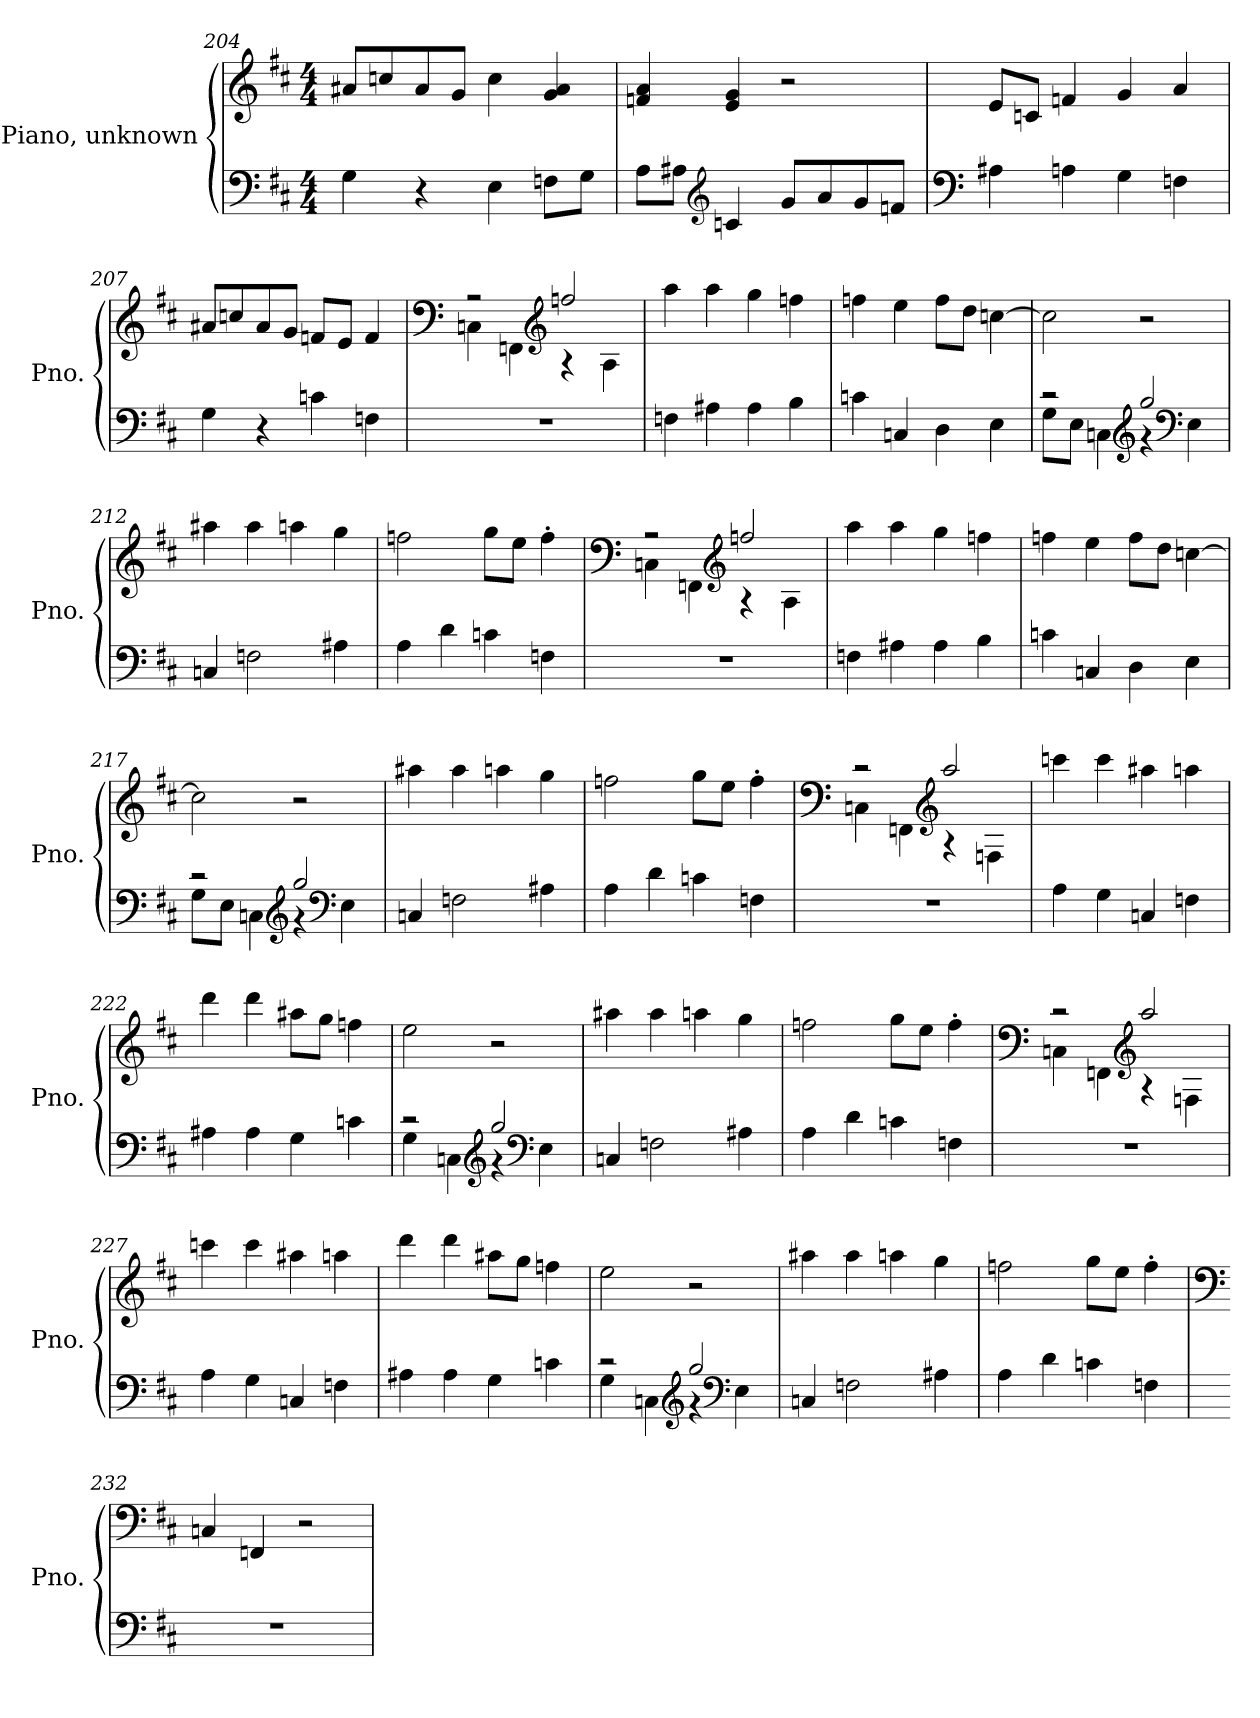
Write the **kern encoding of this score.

**kern	**kern
*part1	*part1
*staff2	*staff1
*I"Piano, unknown	*
*I'Pno.	*
*clefF4	*clefG2
*k[f#c#]	*k[f#c#]
*M4/4	*M4/4
=204	=204
4G\	8a#X/L
.	8ccn/
4r	8a#/
.	8g/J
4E\	4cc\
8Fn\L	4g/ 4a#/
8G\J	.
!!LO:PB:g=z
=205	=205
8A\L	4fn/ 4a/
8A#X\J	.
*clefG2	*
4cn/	4e/ 4g/
8g/L	2r
8a/	.
8g/	.
8fn/J	.
=206	=206
*clefF4	*
4A#X\	8e/L
.	8cn/J
4An\	4fn/
4G\	4g/
4Fn\	4a/
=207	=207
4G\	8a#X/L
.	8ccn/
4r	8a#/
.	8g/J
4cn\	8fn/L
.	8e/J
4Fn\	4f/
=208	=208
*	*clefF4
*	*^
1r	2r	4Cn\
.	.	4FFn\
*	*clefG2	*
.	2ffn/	4r
.	.	4A\
*	*v	*v
!!LO:LB:g=z
=209	=209
4Fn\	4aa\
4A#X\	4aa\
4A#\	4gg\
4B\	4ffn\
=210	=210
4cn\	4ffn\
4Cn/	4ee\
4D\	8ff\L
.	8dd\J
4E\	[4ccn\
=211	=211
*^	*
2r	8G\L	2cc\]
.	8E\J	.
.	4Cn\	.
*clefG2	*	*
2gg/	4r	2r
*clefF4	*	*
.	4E\	.
*v	*v	*
=212	=212
4Cn/	4aa#X\
2Fn\	4aa#\
.	4aan\
4A#X\	4gg\
=213	=213
4A\	2ffn\
4d\	.
4cn\	8gg\L
.	8ee\J
4Fn\	4ff'\
!!LO:LB:g=z
=214	=214
*	*clefF4
*	*^
1r	2r	4Cn\
.	.	4FFn\
*	*clefG2	*
.	2ffn/	4r
.	.	4A\
*	*v	*v
=215	=215
4Fn\	4aa\
4A#X\	4aa\
4A#\	4gg\
4B\	4ffn\
=216	=216
4cn\	4ffn\
4Cn/	4ee\
4D\	8ff\L
.	8dd\J
4E\	[4ccn\
=217	=217
*^	*
2r	8G\L	2cc\]
.	8E\J	.
.	4Cn\	.
*clefG2	*	*
2gg/	4r	2r
*clefF4	*	*
.	4E\	.
*v	*v	*
=218	=218
4Cn/	4aa#X\
2Fn\	4aa#\
.	4aan\
4A#X\	4gg\
!!LO:LB:g=z
=219	=219
4A\	2ffn\
4d\	.
4cn\	8gg\L
.	8ee\J
4Fn\	4ff'\
=220	=220
*	*clefF4
*	*^
1r	2r	4Cn\
.	.	4FFn\
*	*clefG2	*
.	2aa/	4r
.	.	4Fn\
*	*v	*v
=221	=221
4A\	4cccn\
4G\	4ccc\
4Cn/	4aa#X\
4Fn\	4aan\
=222	=222
4A#X\	4ddd\
4A#\	4ddd\
4G\	8aa#X\L
.	8gg\J
4cn\	4ffn\
=223	=223
*^	*
2r	4G\	2ee\
.	4Cn\	.
*clefG2	*	*
2gg/	4r	2r
*clefF4	*	*
.	4E\	.
*v	*v	*
!!LO:LB:g=z
=224	=224
4Cn/	4aa#X\
2Fn\	4aa#\
.	4aan\
4A#X\	4gg\
=225	=225
4A\	2ffn\
4d\	.
4cn\	8gg\L
.	8ee\J
4Fn\	4ff'\
=226	=226
*	*clefF4
*	*^
1r	2r	4Cn\
.	.	4FFn\
*	*clefG2	*
.	2aa/	4r
.	.	4Fn\
*	*v	*v
=227	=227
4A\	4cccn\
4G\	4ccc\
4Cn/	4aa#X\
4Fn\	4aan\
=228	=228
4A#X\	4ddd\
4A#\	4ddd\
4G\	8aa#X\L
.	8gg\J
4cn\	4ffn\
!!LO:LB:g=z
=229	=229
*^	*
2r	4G\	2ee\
.	4Cn\	.
*clefG2	*	*
2gg/	4r	2r
*clefF4	*	*
.	4E\	.
*v	*v	*
=230	=230
4Cn/	4aa#X\
2Fn\	4aa#\
.	4aan\
4A#X\	4gg\
=231	=231
4A\	2ffn\
4d\	.
4cn\	8gg\L
.	8ee\J
4Fn\	4ff'\
=232	=232
*	*clefF4
1r	4Cn/
.	4FFn/
.	2r
=	=
*-	*-
